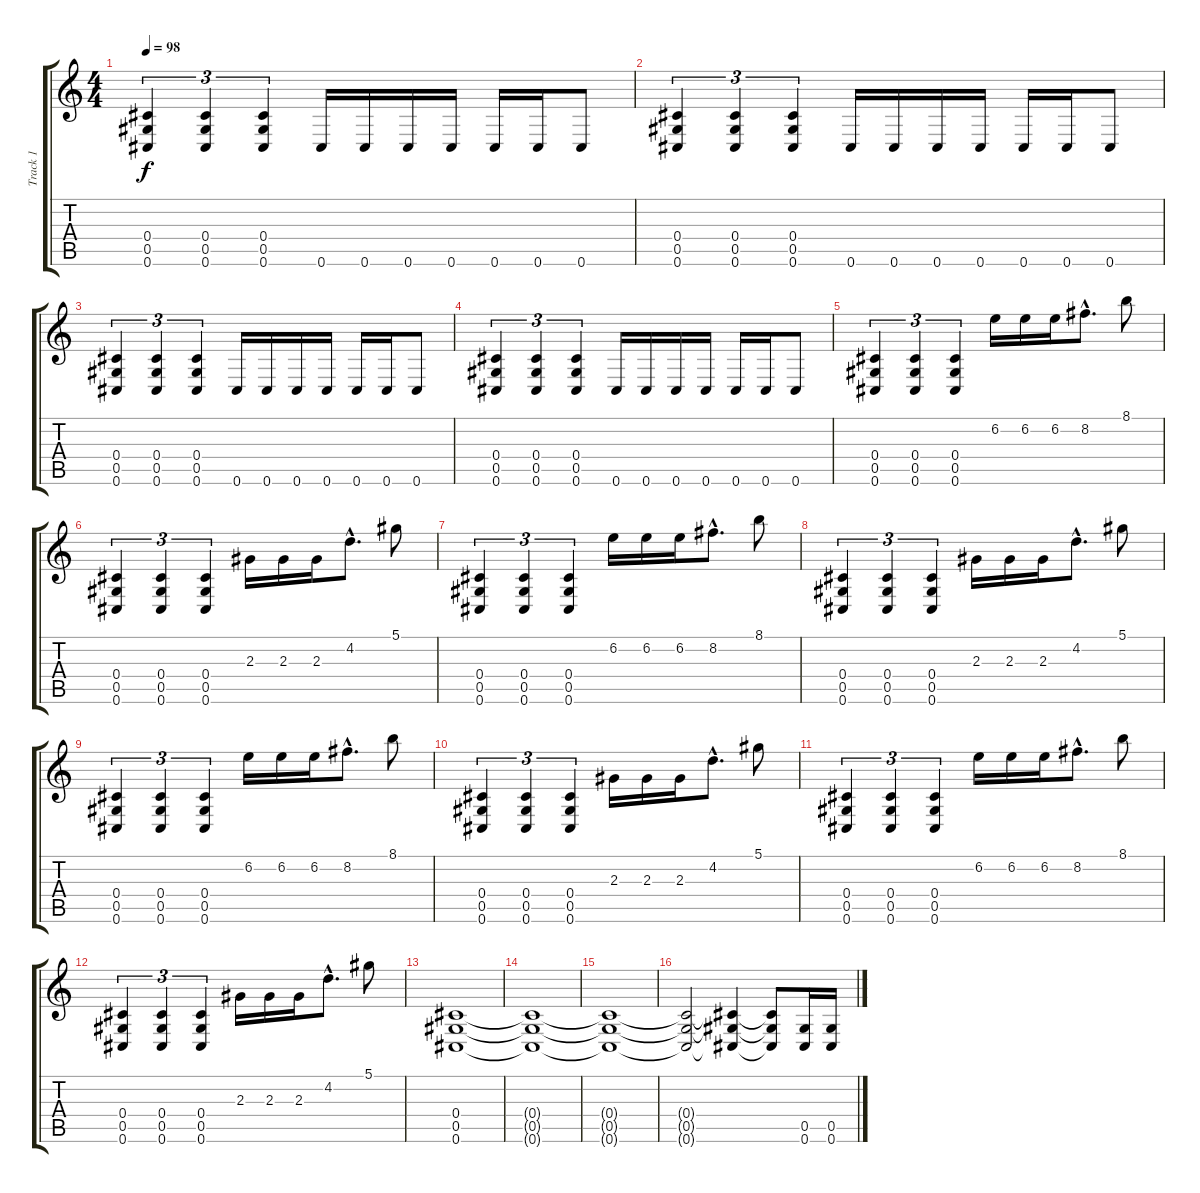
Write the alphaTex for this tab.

\track ("Track 1" "Track 1") {instrument distortionguitar}
\staff {score tabs}
\tuning (Eb4 Bb3 Gb3 Db3 Ab2 Db2) {hide}
\ts (4 4)
\tempo 98
\clef g2
\ks c
(0.4 0.5 0.6).4{tu (3 2) dy f} (0.4 0.5 0.6).4{tu (3 2)} (0.4 0.5 0.6).4{tu (3 2)} 0.6.16{balance 3} 0.6.16 0.6.16 0.6.16 0.6.16 0.6.16 0.6.8{balance 13} |
(0.4 0.5 0.6).4{tu (3 2) balance 8} (0.4 0.5 0.6).4{tu (3 2)} (0.4 0.5 0.6).4{tu (3 2)} 0.6.16{balance 13} 0.6.16 0.6.16 0.6.16 0.6.16 0.6.16 0.6.8{balance 3} |
(0.4 0.5 0.6).4{tu (3 2) balance 8} (0.4 0.5 0.6).4{tu (3 2)} (0.4 0.5 0.6).4{tu (3 2)} 0.6.16{balance 3} 0.6.16 0.6.16 0.6.16 0.6.16 0.6.16 0.6.8{balance 13} |
(0.4 0.5 0.6).4{tu (3 2) balance 8} (0.4 0.5 0.6).4{tu (3 2)} (0.4 0.5 0.6).4{tu (3 2)} 0.6.16{balance 13} 0.6.16 0.6.16 0.6.16 0.6.16 0.6.16 0.6.8{balance 3} |
(0.4 0.5 0.6).4{tu (3 2) balance 8} (0.4 0.5 0.6).4{tu (3 2)} (0.4 0.5 0.6).4{tu (3 2)} 6.2.16 6.2.16 6.2.16 8.2{hac}.8{d} 8.1.8 |
(0.4 0.5 0.6).4{tu (3 2)} (0.4 0.5 0.6).4{tu (3 2)} (0.4 0.5 0.6).4{tu (3 2)} 2.3.16 2.3.16 2.3.16 4.2{hac}.8{d} 5.1.8 |
(0.4 0.5 0.6).4{tu (3 2)} (0.4 0.5 0.6).4{tu (3 2)} (0.4 0.5 0.6).4{tu (3 2)} 6.2.16 6.2.16 6.2.16 8.2{hac}.8{d} 8.1.8 |
(0.4 0.5 0.6).4{tu (3 2)} (0.4 0.5 0.6).4{tu (3 2)} (0.4 0.5 0.6).4{tu (3 2)} 2.3.16 2.3.16 2.3.16 4.2{hac}.8{d} 5.1.8 |
(0.4 0.5 0.6).4{tu (3 2)} (0.4 0.5 0.6).4{tu (3 2)} (0.4 0.5 0.6).4{tu (3 2)} 6.2.16 6.2.16 6.2.16 8.2{hac}.8{d} 8.1.8 |
(0.4 0.5 0.6).4{tu (3 2)} (0.4 0.5 0.6).4{tu (3 2)} (0.4 0.5 0.6).4{tu (3 2)} 2.3.16 2.3.16 2.3.16 4.2{hac}.8{d} 5.1.8 |
(0.4 0.5 0.6).4{tu (3 2)} (0.4 0.5 0.6).4{tu (3 2)} (0.4 0.5 0.6).4{tu (3 2)} 6.2.16 6.2.16 6.2.16 8.2{hac}.8{d} 8.1.8 |
(0.4 0.5 0.6).4{tu (3 2)} (0.4 0.5 0.6).4{tu (3 2)} (0.4 0.5 0.6).4{tu (3 2)} 2.3.16 2.3.16 2.3.16 4.2{hac}.8{d} 5.1.8 |
(0.4 0.5 0.6).1 |
(0.4{t} 0.5{t} 0.6{t}).1 |
(0.4{t} 0.5{t} 0.6{t}).1 |
(0.4{t} 0.5{t} 0.6{t}).2 (0.4{t} 0.5{t} 0.6{t}).4 (0.4{t} 0.5{t} 0.6{t}).8 (0.5 0.6).16 (0.5 0.6).16
